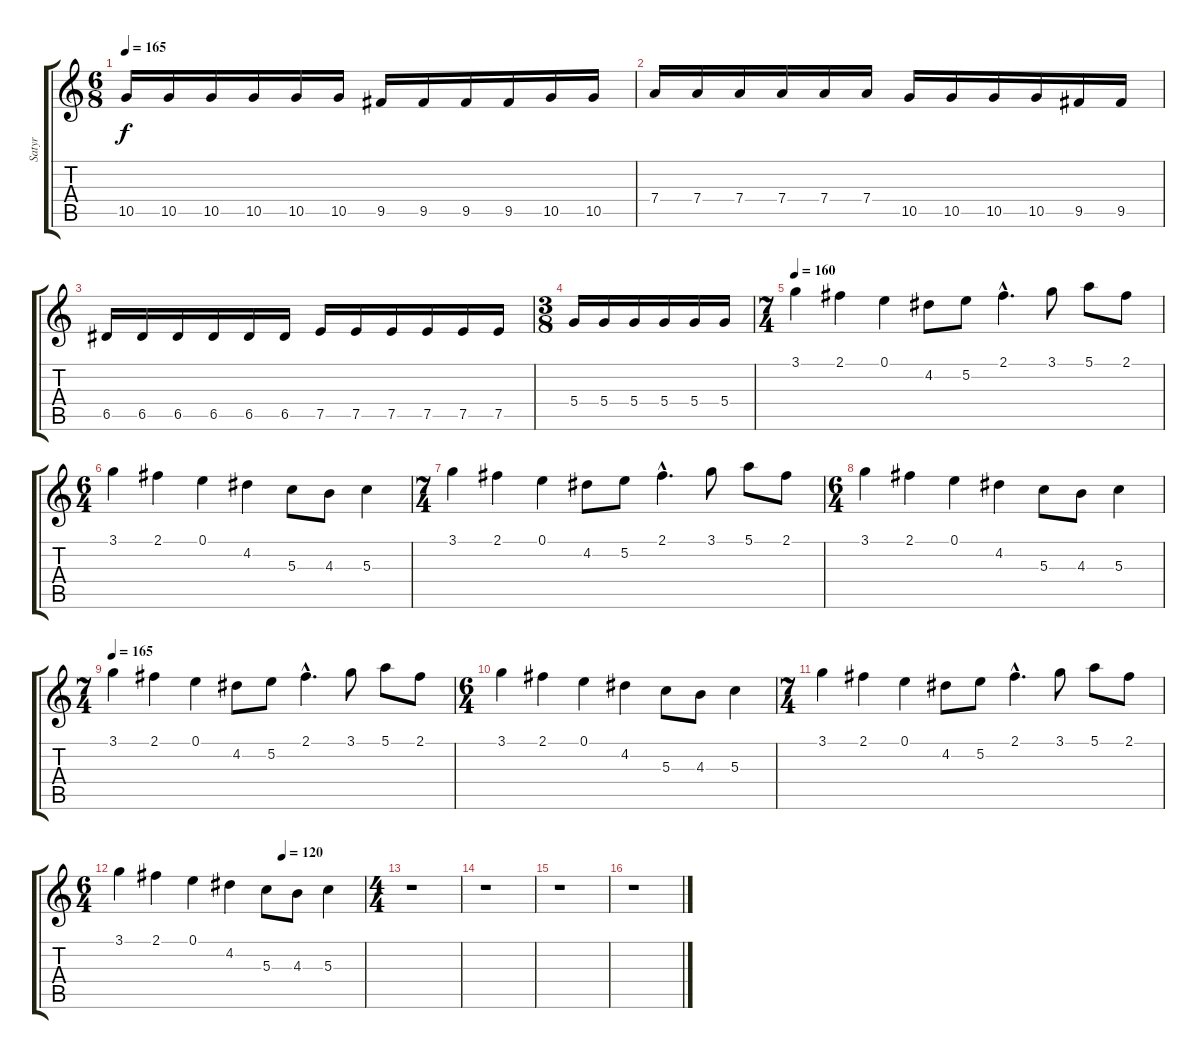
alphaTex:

\track ("Satyr" "Satyr") {instrument overdrivenguitar}
\staff {score tabs}
\tuning (E4 B3 G3 D3 A2 E2) {hide}
\ts (6 8)
\tempo 165
\clef g2
\ks c
10.5.16{dy f} 10.5.16 10.5.16 10.5.16 10.5.16 10.5.16 9.5.16 9.5.16 9.5.16 9.5.16 10.5.16 10.5.16 |
7.4.16 7.4.16 7.4.16 7.4.16 7.4.16 7.4.16 10.5.16 10.5.16 10.5.16 10.5.16 9.5.16 9.5.16 |
6.5.16 6.5.16 6.5.16 6.5.16 6.5.16 6.5.16 7.5.16 7.5.16 7.5.16 7.5.16 7.5.16 7.5.16 |
\ts (3 8)
5.4.16 5.4.16 5.4.16 5.4.16 5.4.16 5.4.16 |
\ts (7 4)
\tempo 160
3.1.4 2.1.4 0.1.4 4.2.8 5.2.8 2.1{hac}.4{d} 3.1.8 5.1.8 2.1.8 |
\ts (6 4)
3.1.4 2.1.4 0.1.4 4.2.4 5.3.8 4.3.8 5.3.4 |
\ts (7 4)
3.1.4 2.1.4 0.1.4 4.2.8 5.2.8 2.1{hac}.4{d} 3.1.8 5.1.8 2.1.8 |
\ts (6 4)
3.1.4 2.1.4 0.1.4 4.2.4 5.3.8 4.3.8 5.3.4 |
\ts (7 4)
\tempo 165
3.1.4 2.1.4 0.1.4 4.2.8 5.2.8 2.1{hac}.4{d} 3.1.8 5.1.8 2.1.8 |
\ts (6 4)
3.1.4 2.1.4 0.1.4 4.2.4 5.3.8 4.3.8 5.3.4 |
\ts (7 4)
3.1.4 2.1.4 0.1.4 4.2.8 5.2.8 2.1{hac}.4{d} 3.1.8 5.1.8 2.1.8 |
\ts (6 4)
\tempo (120 0.6666666666666666)
3.1.4 2.1.4 0.1.4 4.2.4 5.3.8 4.3.8 5.3.4 |
\ts (4 4)
r.1 |
r.1 |
r.1 |
r.1
